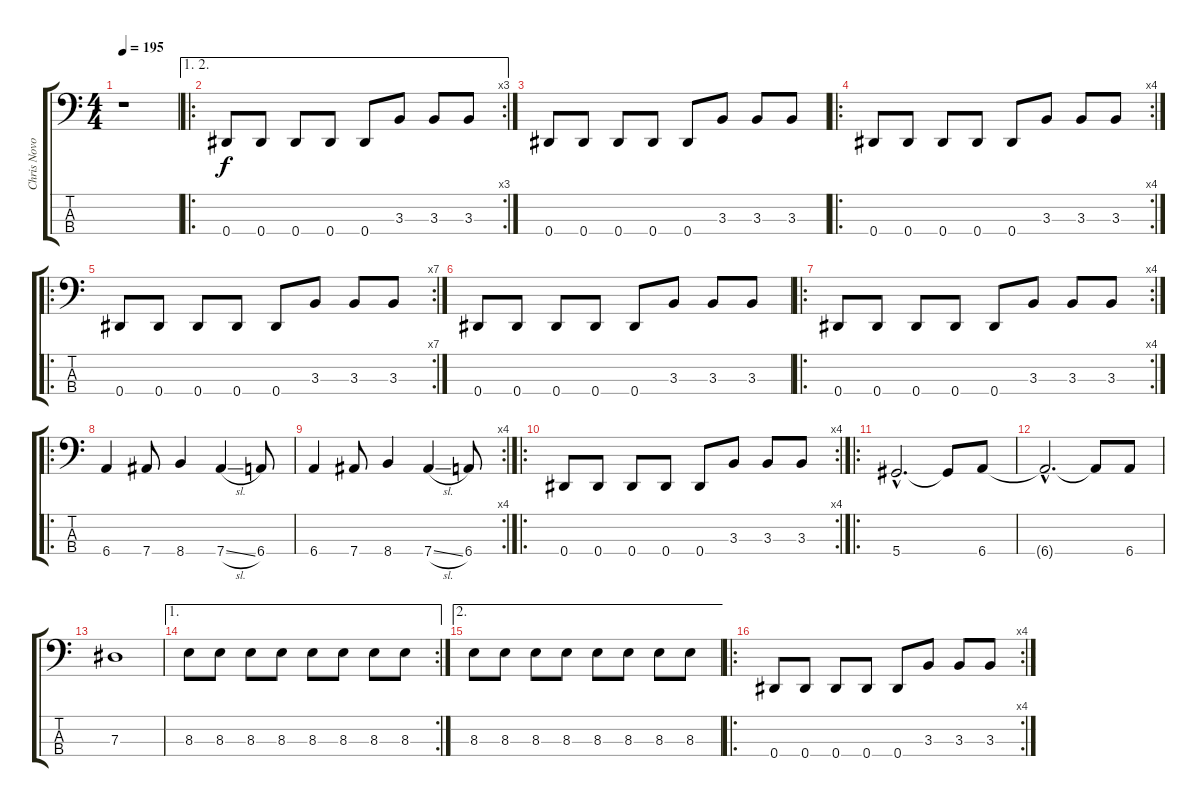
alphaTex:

\track ("Chris Novoselic" "Chris Novo") {instrument electricbasspick}
\staff {score tabs}
\tuning (Gb2 Db2 Ab1 Eb1) {hide}
\ts (4 4)
\tempo 195
\clef f4
\ks c
r.1{dy f instrument electricbasspick} |
\ae (1 2)
\ro
\rc 3
0.4.8 0.4.8 0.4.8 0.4.8 0.4.8 3.3.8 3.3.8 3.3.8 |
0.4.8 0.4.8 0.4.8 0.4.8 0.4.8 3.3.8 3.3.8 3.3.8 |
\ro
\rc 4
0.4.8 0.4.8 0.4.8 0.4.8 0.4.8 3.3.8 3.3.8 3.3.8 |
\ro
\rc 7
0.4.8 0.4.8 0.4.8 0.4.8 0.4.8 3.3.8 3.3.8 3.3.8 |
0.4.8 0.4.8 0.4.8 0.4.8 0.4.8 3.3.8 3.3.8 3.3.8 |
\ro
\rc 4
0.4.8 0.4.8 0.4.8 0.4.8 0.4.8 3.3.8 3.3.8 3.3.8 |
\ro
6.4.4 7.4.8 8.4.4 7.4{sl}.4 6.4.8 |
\rc 4
6.4.4 7.4.8 8.4.4 7.4{sl}.4 6.4.8 |
\ro
\rc 4
0.4.8 0.4.8 0.4.8 0.4.8 0.4.8 3.3.8 3.3.8 3.3.8 |
\ro
5.4{hac}.2{d} 5.4{t}.8 6.4.8 |
6.4{hac t}.2{d} 6.4{t}.8 6.4.8 |
7.3.1 |
\ae 1
\rc 2
8.3.8 8.3.8 8.3.8 8.3.8 8.3.8 8.3.8 8.3.8 8.3.8 |
\ae 2
8.3.8 8.3.8 8.3.8 8.3.8 8.3.8 8.3.8 8.3.8 8.3.8 |
\ro
\rc 4
0.4.8 0.4.8 0.4.8 0.4.8 0.4.8 3.3.8 3.3.8 3.3.8
